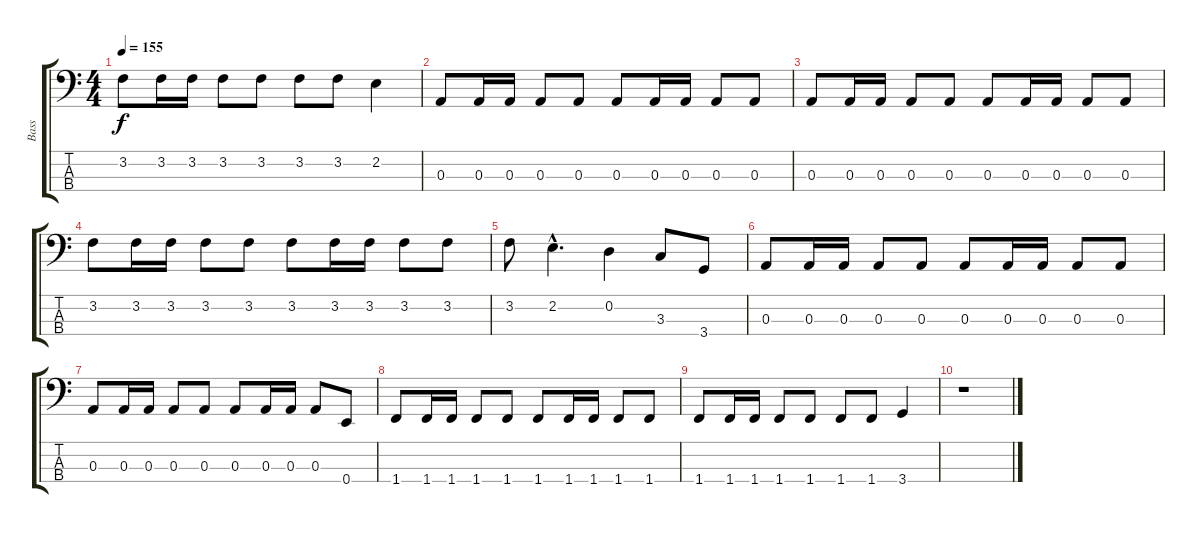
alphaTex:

\track ("Bass" "Bass") {instrument electricbassfinger}
\staff {score tabs}
\tuning (G2 D2 A1 E1) {hide}
\ts (4 4)
\tempo 155
\clef f4
\ks c
3.2.8{dy f} 3.2.16 3.2.16 3.2.8 3.2.8 3.2.8 3.2.8 2.2.4 |
0.3.8 0.3.16 0.3.16 0.3.8 0.3.8 0.3.8 0.3.16 0.3.16 0.3.8 0.3.8 |
0.3.8 0.3.16 0.3.16 0.3.8 0.3.8 0.3.8 0.3.16 0.3.16 0.3.8 0.3.8 |
3.2.8 3.2.16 3.2.16 3.2.8 3.2.8 3.2.8 3.2.16 3.2.16 3.2.8 3.2.8 |
3.2.8 2.2{hac}.4{d} 0.2.4 3.3.8 3.4.8 |
0.3.8 0.3.16 0.3.16 0.3.8 0.3.8 0.3.8 0.3.16 0.3.16 0.3.8 0.3.8 |
0.3.8 0.3.16 0.3.16 0.3.8 0.3.8 0.3.8 0.3.16 0.3.16 0.3.8 0.4.8 |
1.4.8 1.4.16 1.4.16 1.4.8 1.4.8 1.4.8 1.4.16 1.4.16 1.4.8 1.4.8 |
1.4.8 1.4.16 1.4.16 1.4.8 1.4.8 1.4.8 1.4.8 3.4.4 |
r.1
